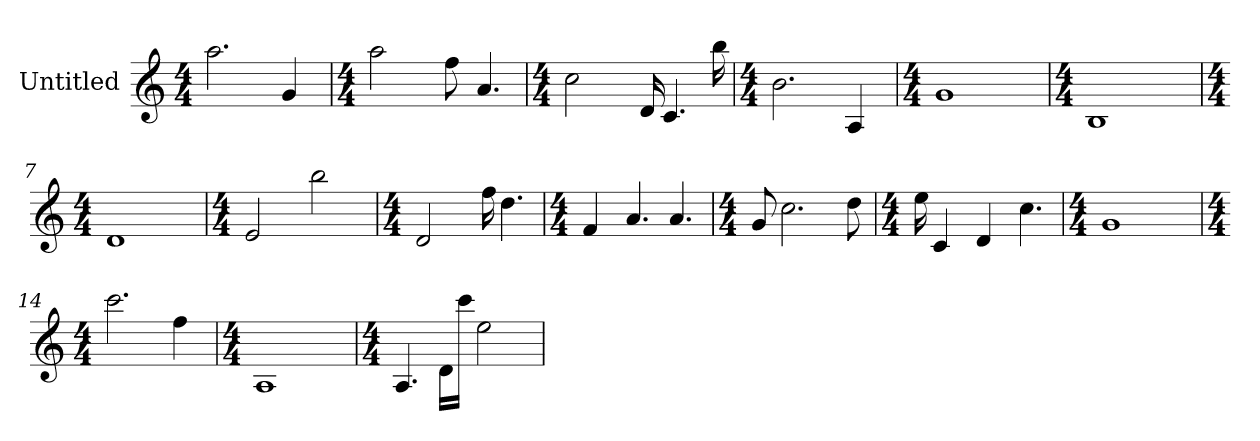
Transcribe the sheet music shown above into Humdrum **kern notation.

**kern
*part1
*staff1
*I"Untitled
*k[]
*C:
*M4/4
=1
!LO:N:vis=2.
2aa
4g
=2
*k[]
*C:
*M4/4
2aa
8ff
!LO:N:vis=4.
4a
=3
*k[]
*C:
*M4/4
2cc
16d
!LO:N:vis=4.
4c
16bb
=4
*k[]
*C:
*M4/4
!LO:N:vis=2.
2b
4A
=5
*k[]
*C:
*M4/4
1g
=6
*k[]
*C:
*M4/4
1B
=7
*k[]
*C:
*M4/4
1d
=8
*k[]
*C:
*M4/4
2e
2bb
=9
*k[]
*C:
*M4/4
2d
16ff
!LO:N:vis=4.
4dd
=10
*k[]
*C:
*M4/4
4f
!LO:N:vis=4.
4a
!LO:N:vis=4.
4a
=11
*k[]
*C:
*M4/4
8g
!LO:N:vis=2.
2cc
8dd
=12
*k[]
*C:
*M4/4
16ee
4c
4d
!LO:N:vis=4.
4cc
=13
*k[]
*C:
*M4/4
1g
=14
*k[]
*C:
*M4/4
!LO:N:vis=2.
2ccc
4ff
=15
*k[]
*C:
*M4/4
1A
=16
*k[]
*C:
*M4/4
!LO:N:vis=4.
4A
16dLL
16cccJJ
2ee
=
*-
